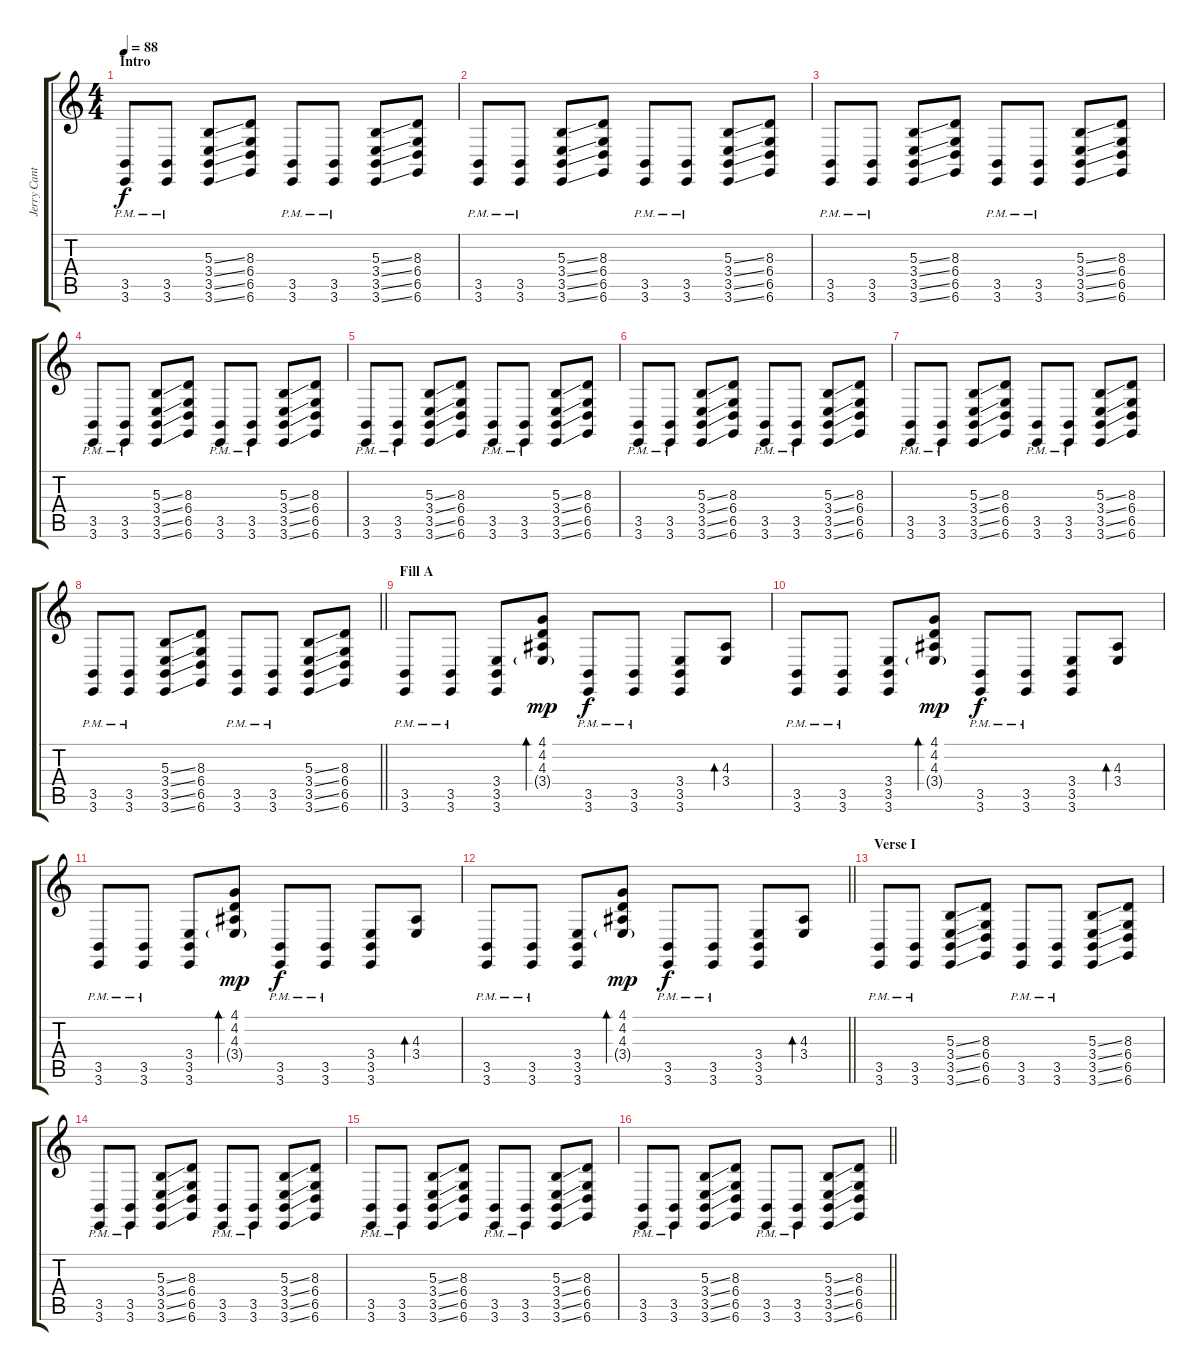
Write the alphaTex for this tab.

\track ("Jerry Cantrell I (Right)" "Jerry Cant") {instrument lead8bassandlead}
\staff {score tabs}
\tuning (Eb4 Bb3 Gb3 Db3 Ab2 Db2) {hide}
\ts (4 4)
\section ("" "Intro")
\tempo 88
\clef g2
\ks c
(3.5{pm} 3.6{pm}).8{dy f instrument lead8bassandlead} (3.5{pm} 3.6{pm}).8 (5.3{ss} 3.4{ss} 3.5{ss} 3.6{ss}).8 (8.3 6.4 6.5 6.6).8 (3.5{pm} 3.6{pm}).8 (3.5{pm} 3.6{pm}).8 (5.3{ss} 3.4{ss} 3.5{ss} 3.6{ss}).8 (8.3 6.4 6.5 6.6).8 |
(3.5{pm} 3.6{pm}).8 (3.5{pm} 3.6{pm}).8 (5.3{ss} 3.4{ss} 3.5{ss} 3.6{ss}).8 (8.3 6.4 6.5 6.6).8 (3.5{pm} 3.6{pm}).8 (3.5{pm} 3.6{pm}).8 (5.3{ss} 3.4{ss} 3.5{ss} 3.6{ss}).8 (8.3 6.4 6.5 6.6).8 |
(3.5{pm} 3.6{pm}).8 (3.5{pm} 3.6{pm}).8 (5.3{ss} 3.4{ss} 3.5{ss} 3.6{ss}).8 (8.3 6.4 6.5 6.6).8 (3.5{pm} 3.6{pm}).8 (3.5{pm} 3.6{pm}).8 (5.3{ss} 3.4{ss} 3.5{ss} 3.6{ss}).8 (8.3 6.4 6.5 6.6).8 |
(3.5{pm} 3.6{pm}).8 (3.5{pm} 3.6{pm}).8 (5.3{ss} 3.4{ss} 3.5{ss} 3.6{ss}).8 (8.3 6.4 6.5 6.6).8 (3.5{pm} 3.6{pm}).8 (3.5{pm} 3.6{pm}).8 (5.3{ss} 3.4{ss} 3.5{ss} 3.6{ss}).8 (8.3 6.4 6.5 6.6).8 |
(3.5{pm} 3.6{pm}).8 (3.5{pm} 3.6{pm}).8 (5.3{ss} 3.4{ss} 3.5{ss} 3.6{ss}).8 (8.3 6.4 6.5 6.6).8 (3.5{pm} 3.6{pm}).8 (3.5{pm} 3.6{pm}).8 (5.3{ss} 3.4{ss} 3.5{ss} 3.6{ss}).8 (8.3 6.4 6.5 6.6).8 |
(3.5{pm} 3.6{pm}).8 (3.5{pm} 3.6{pm}).8 (5.3{ss} 3.4{ss} 3.5{ss} 3.6{ss}).8 (8.3 6.4 6.5 6.6).8 (3.5{pm} 3.6{pm}).8 (3.5{pm} 3.6{pm}).8 (5.3{ss} 3.4{ss} 3.5{ss} 3.6{ss}).8 (8.3 6.4 6.5 6.6).8 |
(3.5{pm} 3.6{pm}).8 (3.5{pm} 3.6{pm}).8 (5.3{ss} 3.4{ss} 3.5{ss} 3.6{ss}).8 (8.3 6.4 6.5 6.6).8 (3.5{pm} 3.6{pm}).8 (3.5{pm} 3.6{pm}).8 (5.3{ss} 3.4{ss} 3.5{ss} 3.6{ss}).8 (8.3 6.4 6.5 6.6).8 |
\barLineRight lightlight
(3.5{pm} 3.6{pm}).8 (3.5{pm} 3.6{pm}).8 (5.3{ss} 3.4{ss} 3.5{ss} 3.6{ss}).8 (8.3 6.4 6.5 6.6).8 (3.5{pm} 3.6{pm}).8 (3.5{pm} 3.6{pm}).8 (5.3{ss} 3.4{ss} 3.5{ss} 3.6{ss}).8 (8.3 6.4 6.5 6.6).8 |
\section ("" "Fill A")
(3.5{pm} 3.6{pm}).8 (3.5{pm} 3.6{pm}).8 (3.4 3.5 3.6).8 (4.1 4.2 4.3 3.4{g}).8{bd 30 dy mp} (3.5{pm} 3.6{pm}).8{dy f} (3.5{pm} 3.6{pm}).8 (3.4 3.5 3.6).8 (4.3 3.4).8{bd 30} |
(3.5{pm} 3.6{pm}).8 (3.5{pm} 3.6{pm}).8 (3.4 3.5 3.6).8 (4.1 4.2 4.3 3.4{g}).8{bd 30 dy mp} (3.5{pm} 3.6{pm}).8{dy f} (3.5{pm} 3.6{pm}).8 (3.4 3.5 3.6).8 (4.3 3.4).8{bd 30} |
(3.5{pm} 3.6{pm}).8 (3.5{pm} 3.6{pm}).8 (3.4 3.5 3.6).8 (4.1 4.2 4.3 3.4{g}).8{bd 30 dy mp} (3.5{pm} 3.6{pm}).8{dy f} (3.5{pm} 3.6{pm}).8 (3.4 3.5 3.6).8 (4.3 3.4).8{bd 30} |
\barLineRight lightlight
(3.5{pm} 3.6{pm}).8 (3.5{pm} 3.6{pm}).8 (3.4 3.5 3.6).8 (4.1 4.2 4.3 3.4{g}).8{bd 30 dy mp} (3.5{pm} 3.6{pm}).8{dy f} (3.5{pm} 3.6{pm}).8 (3.4 3.5 3.6).8 (4.3 3.4).8{bd 30} |
\section ("" "Verse I")
(3.5{pm} 3.6{pm}).8 (3.5{pm} 3.6{pm}).8 (5.3{ss} 3.4{ss} 3.5{ss} 3.6{ss}).8 (8.3 6.4 6.5 6.6).8 (3.5{pm} 3.6{pm}).8 (3.5{pm} 3.6{pm}).8 (5.3{ss} 3.4{ss} 3.5{ss} 3.6{ss}).8 (8.3 6.4 6.5 6.6).8 |
(3.5{pm} 3.6{pm}).8 (3.5{pm} 3.6{pm}).8 (5.3{ss} 3.4{ss} 3.5{ss} 3.6{ss}).8 (8.3 6.4 6.5 6.6).8 (3.5{pm} 3.6{pm}).8 (3.5{pm} 3.6{pm}).8 (5.3{ss} 3.4{ss} 3.5{ss} 3.6{ss}).8 (8.3 6.4 6.5 6.6).8 |
(3.5{pm} 3.6{pm}).8 (3.5{pm} 3.6{pm}).8 (5.3{ss} 3.4{ss} 3.5{ss} 3.6{ss}).8 (8.3 6.4 6.5 6.6).8 (3.5{pm} 3.6{pm}).8 (3.5{pm} 3.6{pm}).8 (5.3{ss} 3.4{ss} 3.5{ss} 3.6{ss}).8 (8.3 6.4 6.5 6.6).8 |
\barLineRight lightlight
(3.5{pm} 3.6{pm}).8 (3.5{pm} 3.6{pm}).8 (5.3{ss} 3.4{ss} 3.5{ss} 3.6{ss}).8 (8.3 6.4 6.5 6.6).8 (3.5{pm} 3.6{pm}).8 (3.5{pm} 3.6{pm}).8 (5.3{ss} 3.4{ss} 3.5{ss} 3.6{ss}).8 (8.3 6.4 6.5 6.6).8
